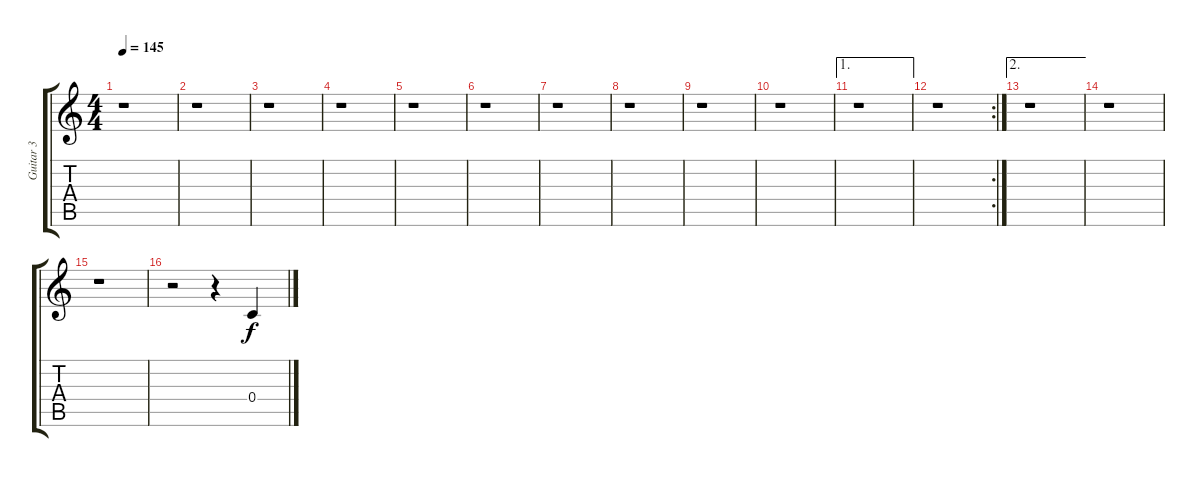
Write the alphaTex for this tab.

\track ("Guitar 3" "Guitar 3") {instrument electricguitarclean}
\staff {score tabs}
\tuning (D4 A3 F3 C3 G2 C2) {hide}
\ts (4 4)
\tempo 145
\clef g2
\ks c
r.1{dy f} |
r.1 |
r.1 |
r.1 |
r.1 |
r.1 |
r.1 |
r.1 |
r.1 |
r.1 |
\ae 1
r.1 |
\rc 2
r.1 |
\ae 2
r.1 |
r.1 |
r.1 |
r.2 r.4 0.4.4
